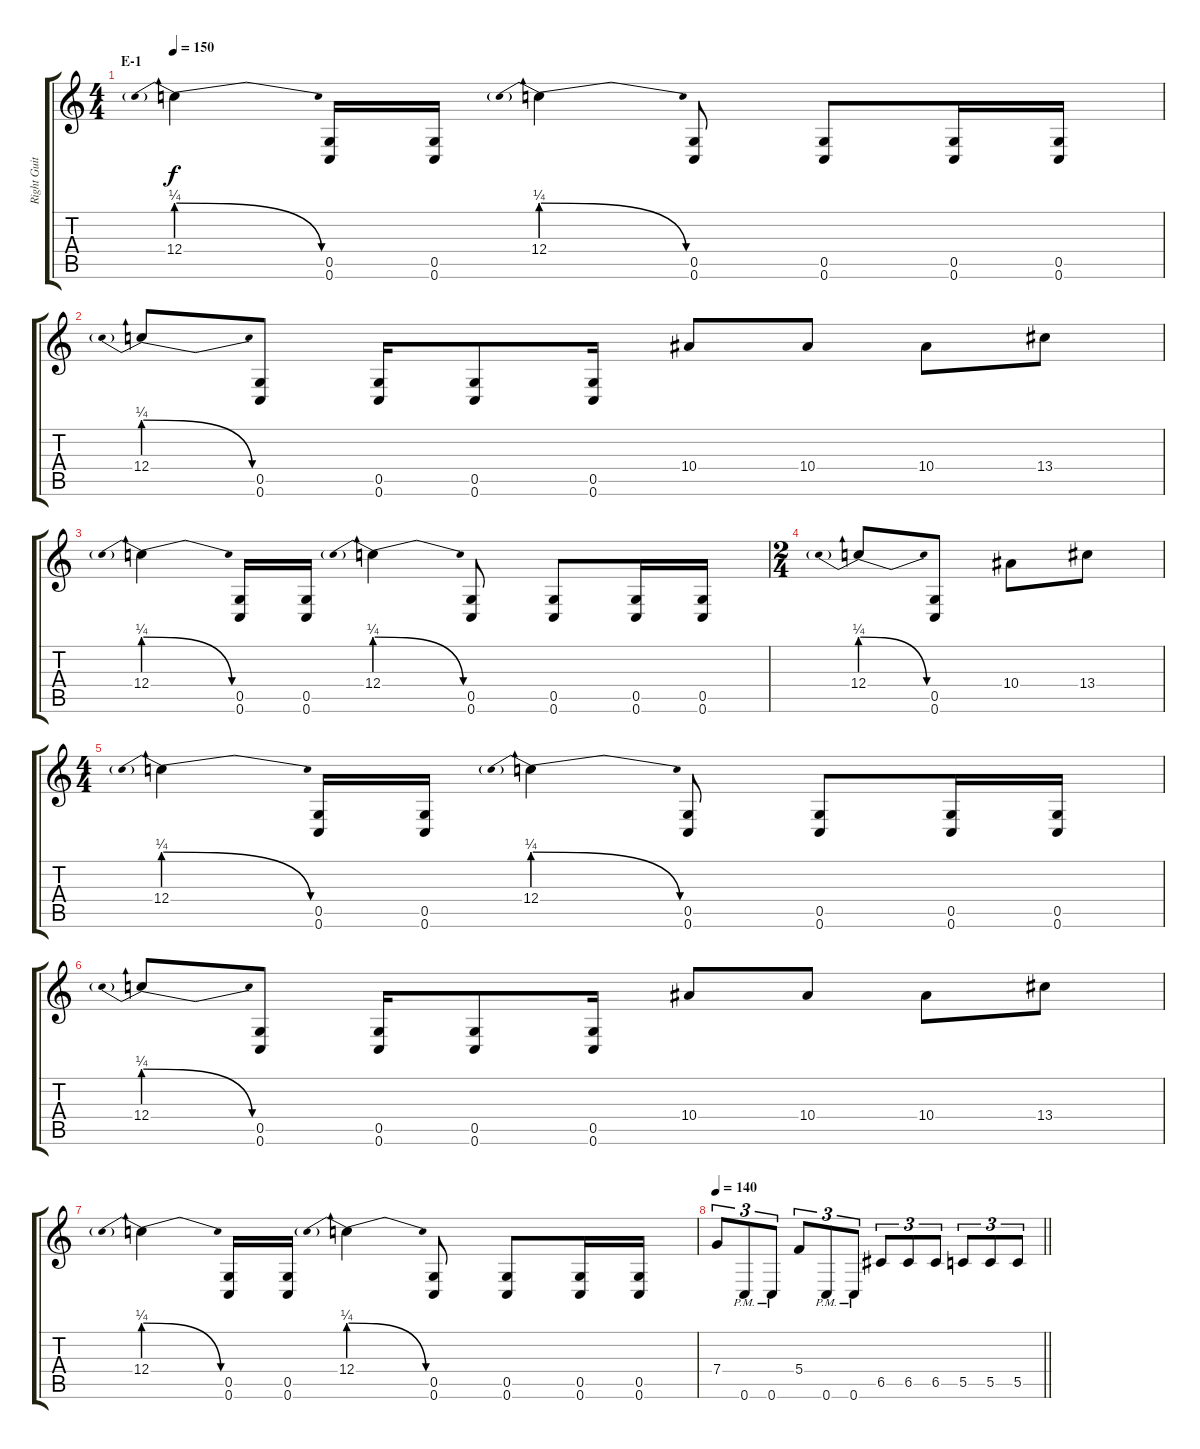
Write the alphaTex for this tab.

\track ("Right Guitar" "Right Guit") {instrument distortionguitar}
\staff {score tabs}
\tuning (D4 A3 F3 C3 G2 C2) {hide}
\ts (4 4)
\section ("" "E-1")
\tempo 150
\clef g2
\ks c
12.4{be (prebendrelease 0 1 60 0)}.4{dy f} (0.5 0.6).16 (0.5 0.6).16 12.4{be (prebendrelease 0 1 60 0)}.4 (0.5 0.6).8 (0.5 0.6).8 (0.5 0.6).16 (0.5 0.6).16 |
12.4{be (prebendrelease 0 1 60 0)}.8 (0.5 0.6).8 (0.5 0.6).16 (0.5 0.6).8 (0.5 0.6).16 10.4.8 10.4.8 10.4.8 13.4.8 |
12.4{be (prebendrelease 0 1 60 0)}.4 (0.5 0.6).16 (0.5 0.6).16 12.4{be (prebendrelease 0 1 60 0)}.4 (0.5 0.6).8 (0.5 0.6).8 (0.5 0.6).16 (0.5 0.6).16 |
\ts (2 4)
12.4{be (prebendrelease 0 1 60 0)}.8 (0.5 0.6).8 10.4.8 13.4.8 |
\ts (4 4)
12.4{be (prebendrelease 0 1 60 0)}.4 (0.5 0.6).16 (0.5 0.6).16 12.4{be (prebendrelease 0 1 60 0)}.4 (0.5 0.6).8 (0.5 0.6).8 (0.5 0.6).16 (0.5 0.6).16 |
12.4{be (prebendrelease 0 1 60 0)}.8 (0.5 0.6).8 (0.5 0.6).16 (0.5 0.6).8 (0.5 0.6).16 10.4.8 10.4.8 10.4.8 13.4.8 |
12.4{be (prebendrelease 0 1 60 0)}.4 (0.5 0.6).16 (0.5 0.6).16 12.4{be (prebendrelease 0 1 60 0)}.4 (0.5 0.6).8 (0.5 0.6).8 (0.5 0.6).16 (0.5 0.6).16 |
\tempo 140
\barLineRight lightlight
7.4.8{tu (3 2)} 0.6{pm}.8{tu (3 2)} 0.6{pm}.8{tu (3 2)} 5.4.8{tu (3 2)} 0.6{pm}.8{tu (3 2)} 0.6{pm}.8{tu (3 2)} 6.5.8{tu (3 2)} 6.5.8{tu (3 2)} 6.5.8{tu (3 2)} 5.5.8{tu (3 2)} 5.5.8{tu (3 2)} 5.5.8{tu (3 2)}
